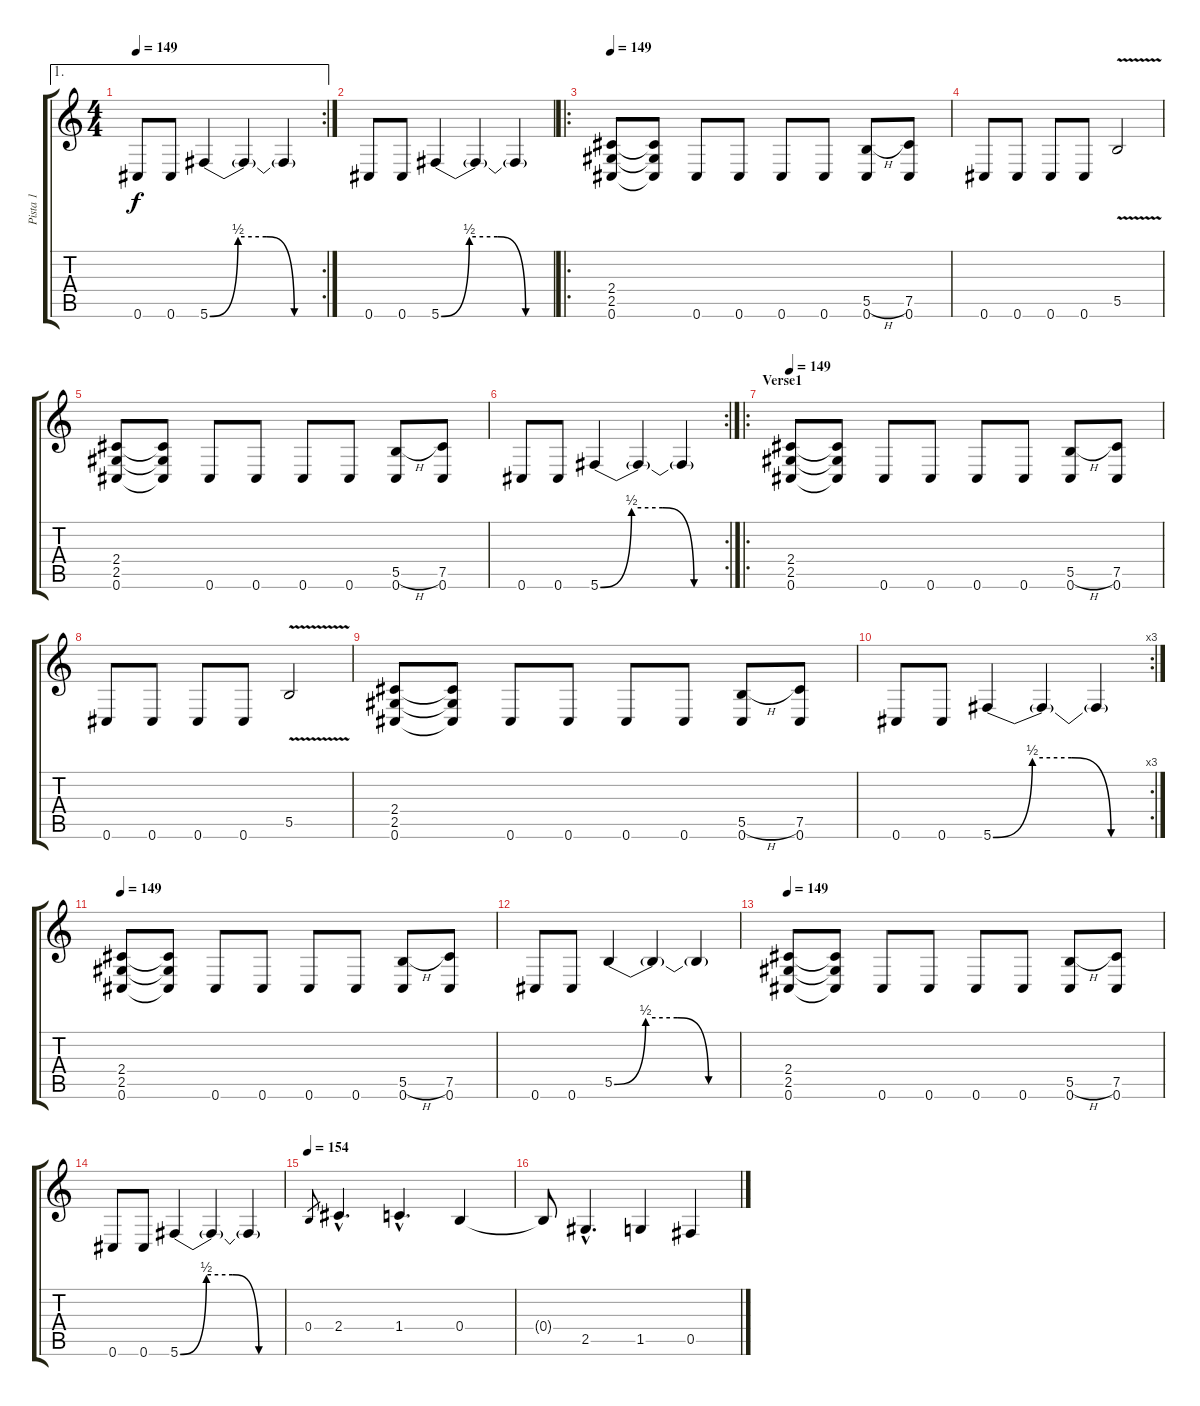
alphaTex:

\track ("Pista 1" "Pista 1") {instrument overdrivenguitar}
\staff {score tabs}
\tuning (Db4 Ab3 E3 B2 Gb2 Db2) {hide}
\ae 1
\rc 2
\ts (4 4)
\tempo 149
\clef g2
\ks c
0.6.8{dy f} 0.6.8 5.6{be (custom 0 0 15 2 30 2 45 0 60 0)}.4 5.6{t}.4 5.6{t}.4 |
0.6.8 0.6.8 5.6{be (custom 0 0 15 2 30 2 45 0 60 0)}.4 5.6{t}.4 5.6{t}.4 |
\ro
\tempo 149
(2.4 2.5 0.6).8 (2.4{t} 2.5{t} 0.6{t}).8 0.6.8 0.6.8 0.6.8 0.6.8 (5.5{h} 0.6).8 (7.5 0.6).8 |
0.6.8 0.6.8 0.6.8 0.6.8 5.5{v}.2 |
(2.4 2.5 0.6).8 (2.4{t} 2.5{t} 0.6{t}).8 0.6.8 0.6.8 0.6.8 0.6.8 (5.5{h} 0.6).8 (7.5 0.6).8 |
\rc 2
0.6.8 0.6.8 5.6{be (custom 0 0 15 2 30 2 45 0 60 0)}.4 5.6{t}.4 5.6{t}.4 |
\ro
\section ("" "Verse1")
\tempo 149
(2.4 2.5 0.6).8 (2.4{t} 2.5{t} 0.6{t}).8 0.6.8 0.6.8 0.6.8 0.6.8 (5.5{h} 0.6).8 (7.5 0.6).8 |
0.6.8 0.6.8 0.6.8 0.6.8 5.5{v}.2 |
(2.4 2.5 0.6).8 (2.4{t} 2.5{t} 0.6{t}).8 0.6.8 0.6.8 0.6.8 0.6.8 (5.5{h} 0.6).8 (7.5 0.6).8 |
\rc 3
0.6.8 0.6.8 5.6{be (custom 0 0 15 2 30 2 45 0 60 0)}.4 5.6{t}.4 5.6{t}.4 |
\tempo 149
(2.4 2.5 0.6).8 (2.4{t} 2.5{t} 0.6{t}).8 0.6.8 0.6.8 0.6.8 0.6.8 (5.5{h} 0.6).8 (7.5 0.6).8 |
0.6.8 0.6.8 5.5{be (custom 0 0 15 2 30 2 45 0 60 0)}.4 5.5{t}.4 5.5{t}.4 |
\tempo 149
(2.4 2.5 0.6).8 (2.4{t} 2.5{t} 0.6{t}).8 0.6.8 0.6.8 0.6.8 0.6.8 (5.5{h} 0.6).8 (7.5 0.6).8 |
0.6.8 0.6.8 5.6{be (custom 0 0 15 2 30 2 45 0 60 0)}.4 5.6{t}.4 5.6{t}.4 |
\tempo 154
0.4.8{gr} 2.4{hac}.4{d} 1.4{hac}.4{d} 0.4.4 |
0.4{t}.8 2.5{hac}.4{d} 1.5.4 0.5.4
